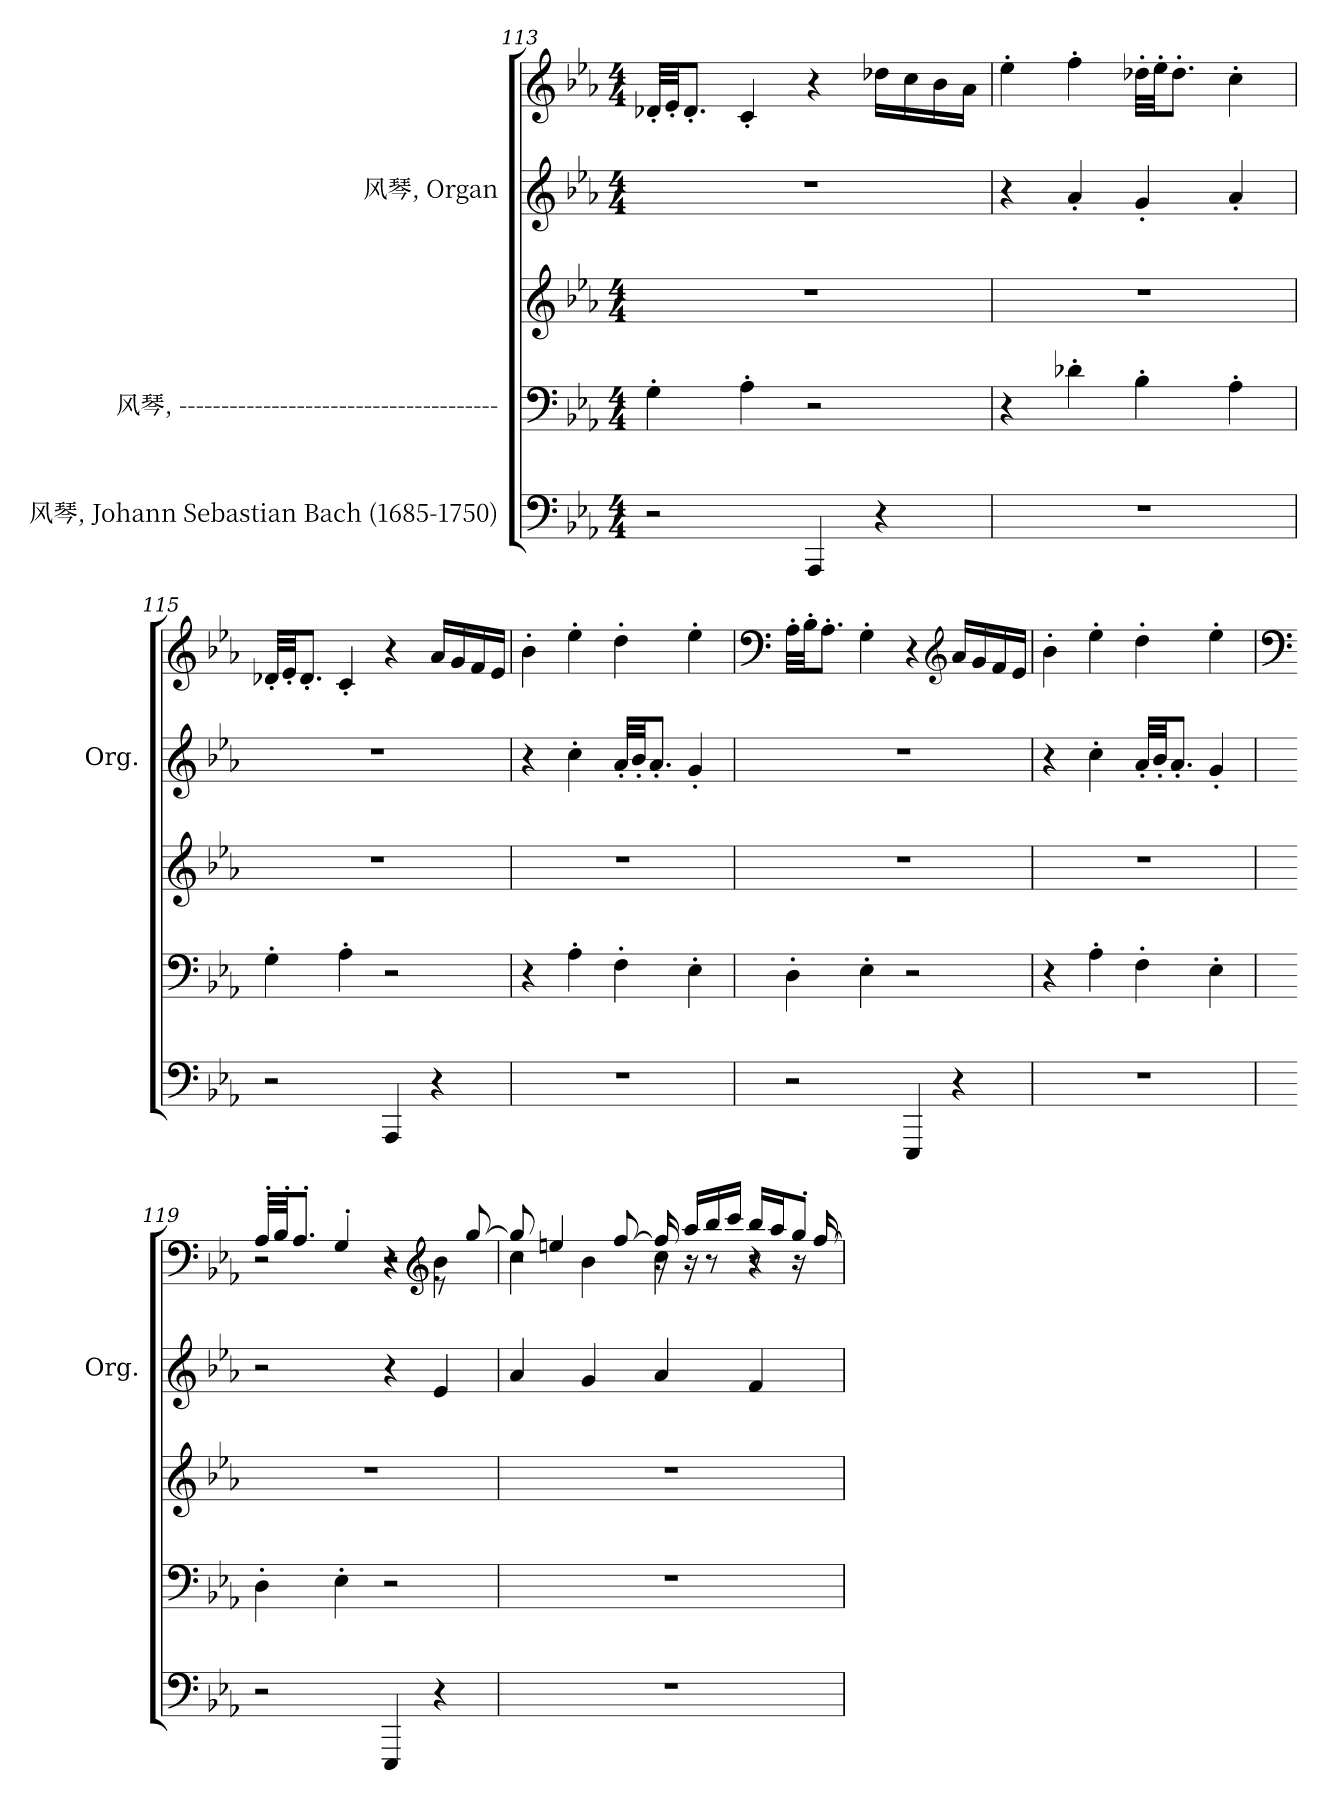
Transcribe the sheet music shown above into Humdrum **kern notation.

**kern	**kern	**kern	**kern	**kern
*part3	*part2	*part2	*part1	*part1
*staff5	*staff4	*staff3	*staff2	*staff1
*I"风琴, Johann Sebastian Bach   (1685-1750)	*I"风琴, --------------------------------------	*	*I"风琴, Organ	*
*	*	*	*I'Org.	*
*clefF4	*clefF4	*clefG2	*clefG2	*clefG2
*k[b-e-a-]	*k[b-e-a-]	*k[b-e-a-]	*k[b-e-a-]	*k[b-e-a-]
*M4/4	*M4/4	*M4/4	*M4/4	*M4/4
=113	=113	=113	=113	=113
2r	4G'\	1r	1r	32d-X'/LLL
.	.	.	.	32e-'/JJ
.	.	.	.	8.d-'/J
.	4A-'\	.	.	4c'/
4AAA-/	2r	.	.	4r
4r	.	.	.	16dd-X\LL
.	.	.	.	16cc\
.	.	.	.	16b-\
.	.	.	.	16a-\JJ
=114	=114	=114	=114	=114
1r	4r	1r	4r	4ee-'\
.	4d-X'\	.	4a-'/	4ff'\
.	4B-'\	.	4g'/	32dd-X'\LLL
.	.	.	.	32ee-'\JJ
.	.	.	.	8.dd-'\J
.	4A-'\	.	4a-'/	4cc'\
!!LO:LB:g=z
=115	=115	=115	=115	=115
2r	4G'\	1r	1r	32d-X'/LLL
.	.	.	.	32e-'/JJ
.	.	.	.	8.d-'/J
.	4A-'\	.	.	4c'/
4AAA-/	2r	.	.	4r
4r	.	.	.	16a-/LL
.	.	.	.	16g/
.	.	.	.	16f/
.	.	.	.	16e-/JJ
=116	=116	=116	=116	=116
1r	4r	1r	4r	4b-'\
.	4A-'\	.	4cc'\	4ee-'\
.	4F'\	.	32a-'/LLL	4dd'\
.	.	.	32b-'/JJ	.
.	.	.	8.a-'/J	.
.	4E-'\	.	4g'/	4ee-'\
=117	=117	=117	=117	=117
*	*	*	*	*clefF4
2r	4D'\	1r	1r	32A-'\LLL
.	.	.	.	32B-'\JJ
.	.	.	.	8.A-'\J
.	4E-'\	.	.	4G'\
4EEE-/	2r	.	.	4r
*	*	*	*	*clefG2
4r	.	.	.	16a-/LL
.	.	.	.	16g/
.	.	.	.	16f/
.	.	.	.	16e-/JJ
=118	=118	=118	=118	=118
1r	4r	1r	4r	4b-'\
.	4A-'\	.	4cc'\	4ee-'\
.	4F'\	.	32a-'/LLL	4dd'\
.	.	.	32b-'/JJ	.
.	.	.	8.a-'/J	.
.	4E-'\	.	4g'/	4ee-'\
!!LO:PB:g=z
=119	=119	=119	=119	=119
*	*	*	*	*clefF4
*	*	*	*	*^
*	*	*	*	*	*^
2r	4D'\	1r	2r	32A-'/LLL	2r	2r
.	.	.	.	32B-'/JJ	.	.
.	.	.	.	8.A-'/J	.	.
.	4E-'\	.	.	4G'/	.	.
4EEE-/	2r	.	4r	2r	4r	4r
*	*	*	*	*clefG2	*	*
4r	.	.	4e-/	.	4b-\	8r
.	.	.	.	.	.	[8gg/
=120	=120	=120	=120	=120	=120	=120
1r	1r	1r	4a-/	2r	4cc\	8gg/]
.	.	.	.	.	.	4een/
.	.	.	4g/	.	4b-\	.
.	.	.	.	.	.	[8ff/
.	.	.	4a-/	16r	4cc\	16ff/]
.	.	.	.	16aa-/LL	.	16r
.	.	.	.	16bb-/	.	8r
.	.	.	.	16ccc/JJ	.	.
.	.	.	4f/	16bb-/LL	4r	8r
.	.	.	.	16aa-/J	.	.
.	.	.	.	8gg'/J	.	16r
.	.	.	.	.	.	[16ff/
*	*	*	*	*v	*v	*v
=	=	=	=	=
*-	*-	*-	*-	*-
